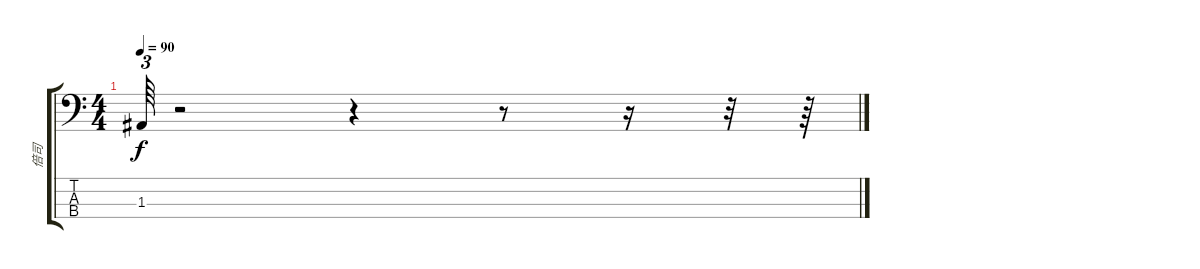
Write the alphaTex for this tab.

\track ("倍司" "倍司") {instrument electricbassfinger}
\staff {score tabs}
\tuning (G2 D2 A1 E1) {hide}
\ts (4 4)
\tempo 90
\clef f4
\ks c
1.3{t}.64{tu (3 2) dy f} r.2 r.4 r.8 r.16 r.32 r.64
